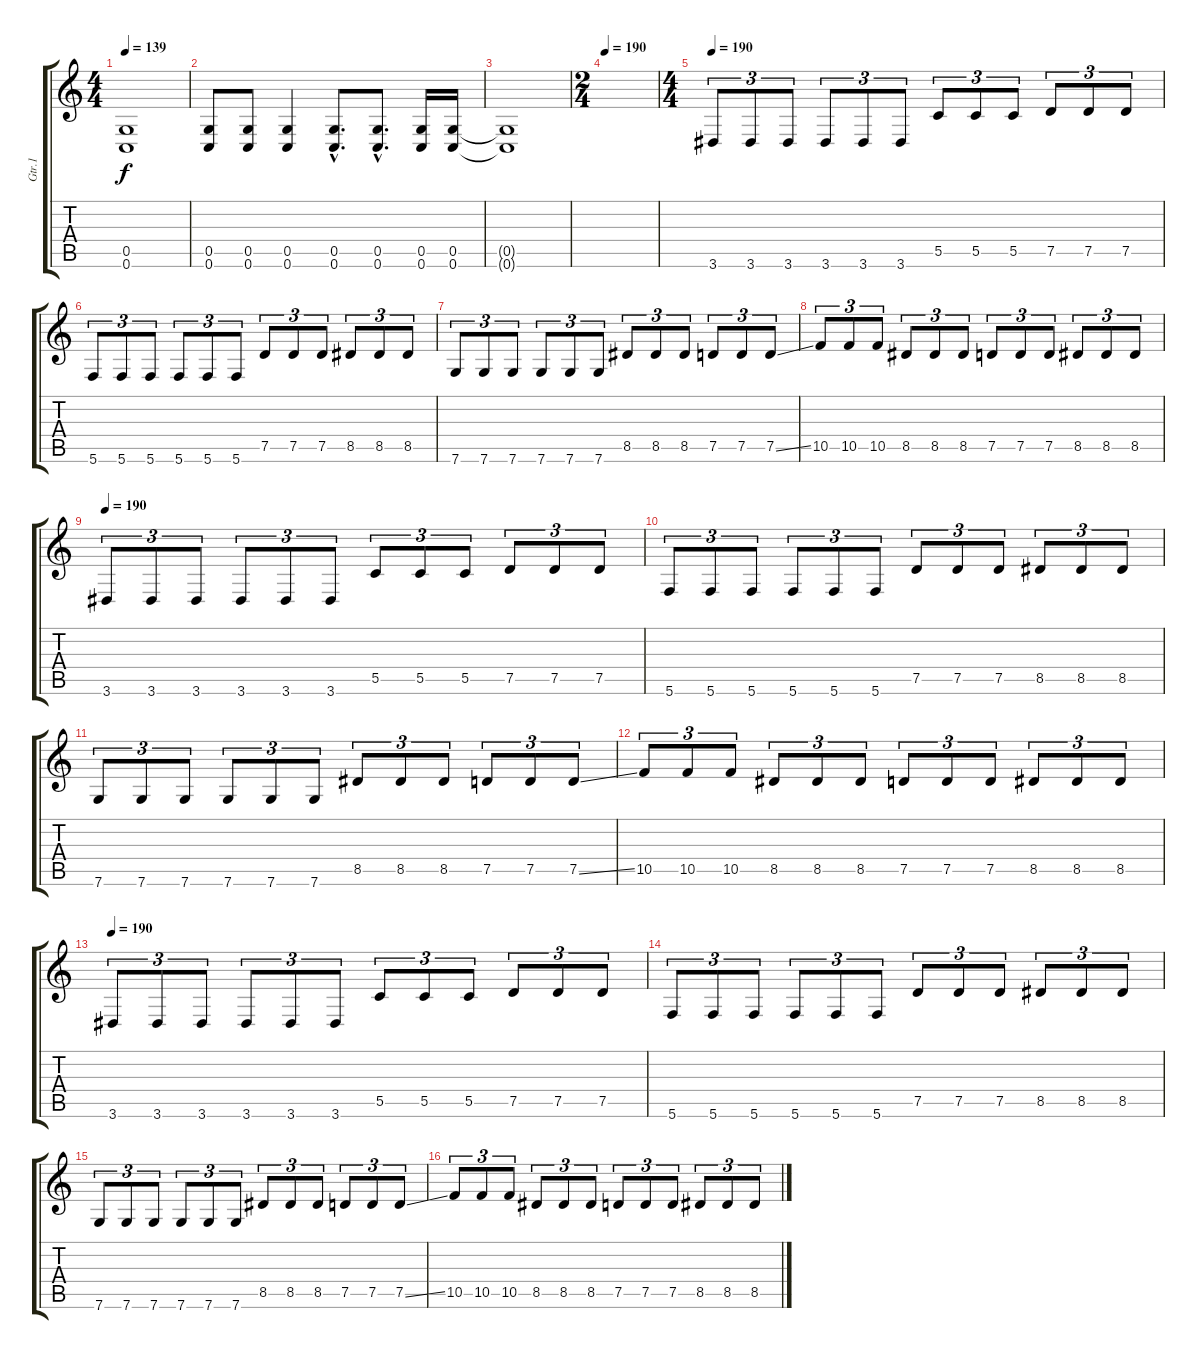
\track ("Gtr.1" "Gtr.1") {instrument distortionguitar}
\staff {score tabs}
\tuning (D4 A3 F3 C3 G2 C2) {hide}
\ts (4 4)
\tempo 139
\clef g2
\ks c
(0.5{t} 0.6{t}).1{dy f} |
(0.5 0.6).8 (0.5 0.6).8 (0.5 0.6).4 (0.5{hac} 0.6{hac}).8{d} (0.5{hac} 0.6{hac}).8{d} (0.5 0.6).16 (0.5 0.6).16 |
(0.5{t} 0.6{t}).1 |
\ts (2 4)
\tempo 190
|
\ts (4 4)
\tempo 190
3.6.8{tu (3 2)} 3.6.8{tu (3 2)} 3.6.8{tu (3 2)} 3.6.8{tu (3 2)} 3.6.8{tu (3 2)} 3.6.8{tu (3 2)} 5.5.8{tu (3 2)} 5.5.8{tu (3 2)} 5.5.8{tu (3 2)} 7.5.8{tu (3 2)} 7.5.8{tu (3 2)} 7.5.8{tu (3 2)} |
5.6.8{tu (3 2)} 5.6.8{tu (3 2)} 5.6.8{tu (3 2)} 5.6.8{tu (3 2)} 5.6.8{tu (3 2)} 5.6.8{tu (3 2)} 7.5.8{tu (3 2)} 7.5.8{tu (3 2)} 7.5.8{tu (3 2)} 8.5.8{tu (3 2)} 8.5.8{tu (3 2)} 8.5.8{tu (3 2)} |
7.6.8{tu (3 2)} 7.6.8{tu (3 2)} 7.6.8{tu (3 2)} 7.6.8{tu (3 2)} 7.6.8{tu (3 2)} 7.6.8{tu (3 2)} 8.5.8{tu (3 2)} 8.5.8{tu (3 2)} 8.5.8{tu (3 2)} 7.5.8{tu (3 2)} 7.5.8{tu (3 2)} 7.5{ss}.8{tu (3 2)} |
10.5.8{tu (3 2)} 10.5.8{tu (3 2)} 10.5.8{tu (3 2)} 8.5.8{tu (3 2)} 8.5.8{tu (3 2)} 8.5.8{tu (3 2)} 7.5.8{tu (3 2)} 7.5.8{tu (3 2)} 7.5.8{tu (3 2)} 8.5.8{tu (3 2)} 8.5.8{tu (3 2)} 8.5.8{tu (3 2)} |
\tempo 190
3.6.8{tu (3 2)} 3.6.8{tu (3 2)} 3.6.8{tu (3 2)} 3.6.8{tu (3 2)} 3.6.8{tu (3 2)} 3.6.8{tu (3 2)} 5.5.8{tu (3 2)} 5.5.8{tu (3 2)} 5.5.8{tu (3 2)} 7.5.8{tu (3 2)} 7.5.8{tu (3 2)} 7.5.8{tu (3 2)} |
5.6.8{tu (3 2)} 5.6.8{tu (3 2)} 5.6.8{tu (3 2)} 5.6.8{tu (3 2)} 5.6.8{tu (3 2)} 5.6.8{tu (3 2)} 7.5.8{tu (3 2)} 7.5.8{tu (3 2)} 7.5.8{tu (3 2)} 8.5.8{tu (3 2)} 8.5.8{tu (3 2)} 8.5.8{tu (3 2)} |
7.6.8{tu (3 2)} 7.6.8{tu (3 2)} 7.6.8{tu (3 2)} 7.6.8{tu (3 2)} 7.6.8{tu (3 2)} 7.6.8{tu (3 2)} 8.5.8{tu (3 2)} 8.5.8{tu (3 2)} 8.5.8{tu (3 2)} 7.5.8{tu (3 2)} 7.5.8{tu (3 2)} 7.5{ss}.8{tu (3 2)} |
10.5.8{tu (3 2)} 10.5.8{tu (3 2)} 10.5.8{tu (3 2)} 8.5.8{tu (3 2)} 8.5.8{tu (3 2)} 8.5.8{tu (3 2)} 7.5.8{tu (3 2)} 7.5.8{tu (3 2)} 7.5.8{tu (3 2)} 8.5.8{tu (3 2)} 8.5.8{tu (3 2)} 8.5.8{tu (3 2)} |
\tempo 190
3.6.8{tu (3 2)} 3.6.8{tu (3 2)} 3.6.8{tu (3 2)} 3.6.8{tu (3 2)} 3.6.8{tu (3 2)} 3.6.8{tu (3 2)} 5.5.8{tu (3 2)} 5.5.8{tu (3 2)} 5.5.8{tu (3 2)} 7.5.8{tu (3 2)} 7.5.8{tu (3 2)} 7.5.8{tu (3 2)} |
5.6.8{tu (3 2)} 5.6.8{tu (3 2)} 5.6.8{tu (3 2)} 5.6.8{tu (3 2)} 5.6.8{tu (3 2)} 5.6.8{tu (3 2)} 7.5.8{tu (3 2)} 7.5.8{tu (3 2)} 7.5.8{tu (3 2)} 8.5.8{tu (3 2)} 8.5.8{tu (3 2)} 8.5.8{tu (3 2)} |
7.6.8{tu (3 2)} 7.6.8{tu (3 2)} 7.6.8{tu (3 2)} 7.6.8{tu (3 2)} 7.6.8{tu (3 2)} 7.6.8{tu (3 2)} 8.5.8{tu (3 2)} 8.5.8{tu (3 2)} 8.5.8{tu (3 2)} 7.5.8{tu (3 2)} 7.5.8{tu (3 2)} 7.5{ss}.8{tu (3 2)} |
10.5.8{tu (3 2)} 10.5.8{tu (3 2)} 10.5.8{tu (3 2)} 8.5.8{tu (3 2)} 8.5.8{tu (3 2)} 8.5.8{tu (3 2)} 7.5.8{tu (3 2)} 7.5.8{tu (3 2)} 7.5.8{tu (3 2)} 8.5.8{tu (3 2)} 8.5.8{tu (3 2)} 8.5.8{tu (3 2)}
